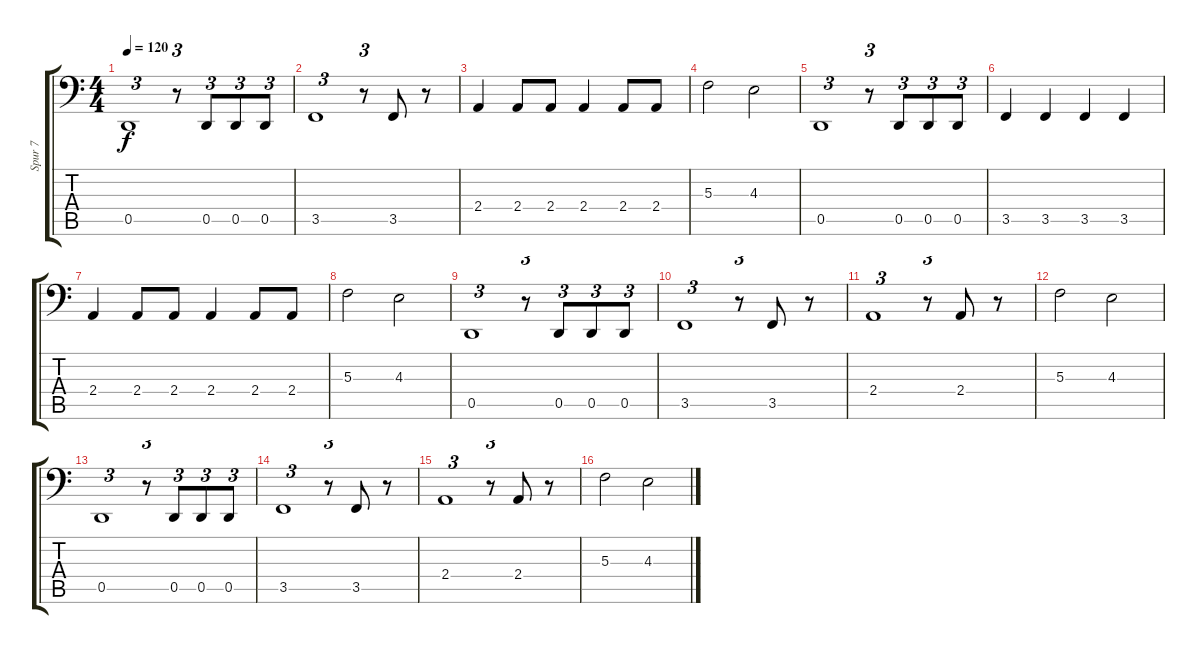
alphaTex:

\track ("Spur 7" "Spur 7") {instrument electricbasspick}
\staff {score tabs}
\tuning (Bb2 F2 C2 G1 D1 A0) {hide}
\ts (4 4)
\tempo 120
\clef f4
\ks c
0.5.1{tu (3 2) dy f} r.8{tu (3 2)} 0.5.8{tu (3 2)} 0.5.8{tu (3 2)} 0.5.8{tu (3 2)} |
3.5.1{tu (3 2)} r.8{tu (3 2)} 3.5.8 r.8 |
2.4.4 2.4.8 2.4.8 2.4.4 2.4.8 2.4.8 |
5.3.2 4.3.2 |
0.5.1{tu (3 2)} r.8{tu (3 2)} 0.5.8{tu (3 2)} 0.5.8{tu (3 2)} 0.5.8{tu (3 2)} |
3.5.4 3.5.4 3.5.4 3.5.4 |
2.4.4 2.4.8 2.4.8 2.4.4 2.4.8 2.4.8 |
5.3.2 4.3.2 |
0.5.1{tu (3 2)} r.8{tu (3 2)} 0.5.8{tu (3 2)} 0.5.8{tu (3 2)} 0.5.8{tu (3 2)} |
3.5.1{tu (3 2)} r.8{tu (3 2)} 3.5.8 r.8 |
2.4.1{tu (3 2)} r.8{tu (3 2)} 2.4.8 r.8 |
5.3.2 4.3.2 |
0.5.1{tu (3 2)} r.8{tu (3 2)} 0.5.8{tu (3 2)} 0.5.8{tu (3 2)} 0.5.8{tu (3 2)} |
3.5.1{tu (3 2)} r.8{tu (3 2)} 3.5.8 r.8 |
2.4.1{tu (3 2)} r.8{tu (3 2)} 2.4.8 r.8 |
5.3.2 4.3.2
